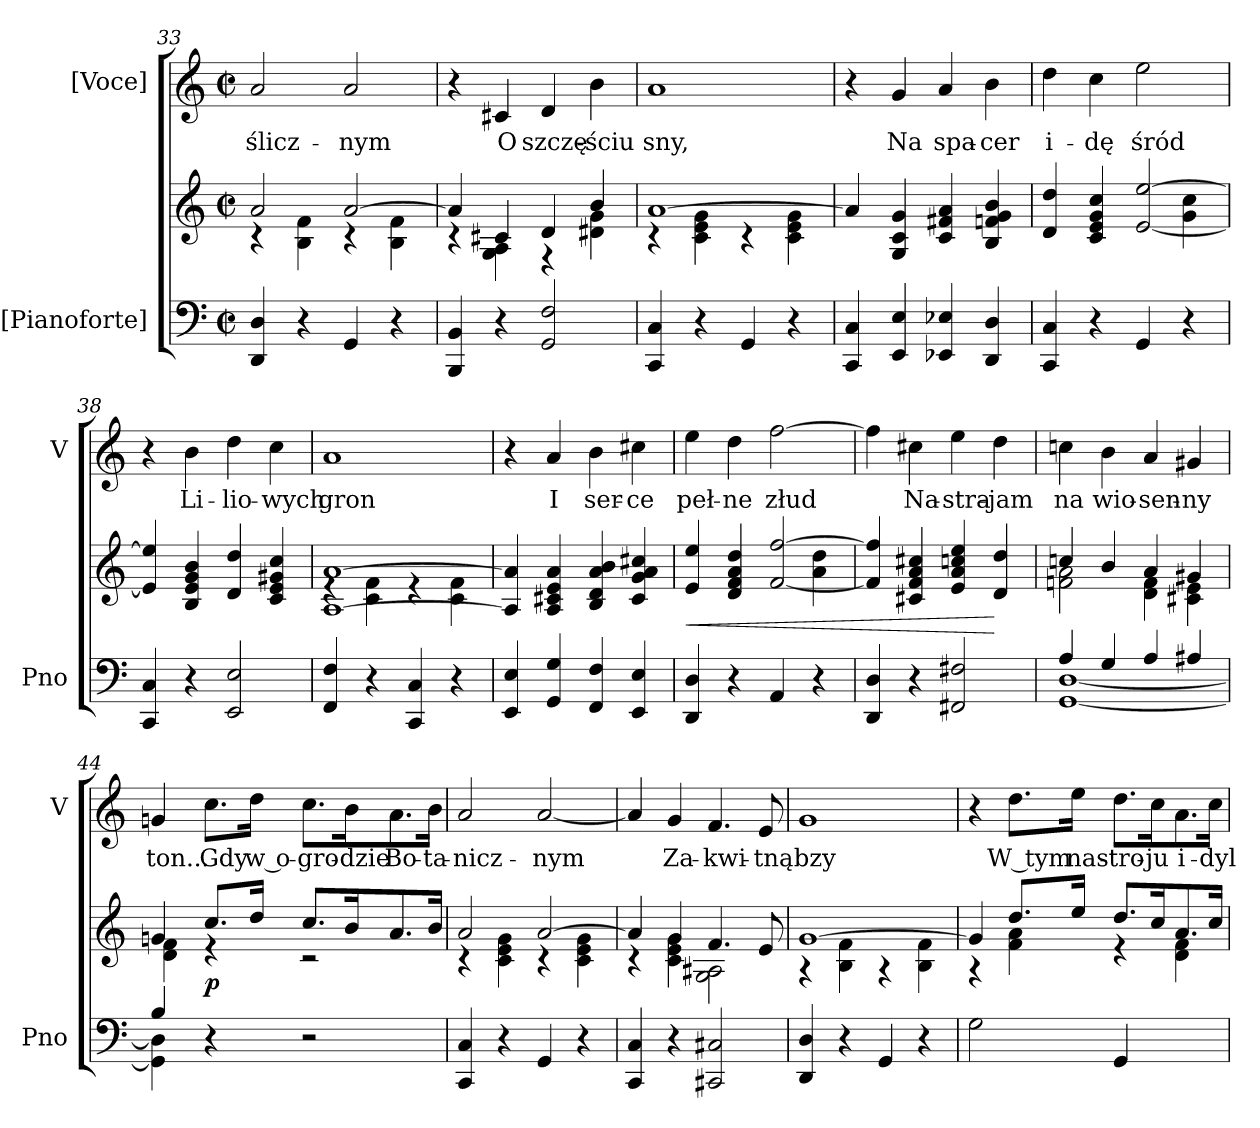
**kern	**kern	**dynam	**kern	**text
*part2	*part2	*part2	*part1	*part1
*staff3	*staff2	*staff2/3	*staff1	*staff1
*I"[Pianoforte]	*	*	*I"[Voce]	*
*I'Pno	*	*	*I'V	*
*clefF4	*clefG2	*	*clefG2	*
*k[]	*k[]	*	*k[]	*
*C:	*C:	*	*C:	*
*M2/2	*M2/2	*	*M2/2	*
*met(c|)	*met(c|)	*	*met(c|)	*
=33	=33	=33	=33	=33
*	*^	*	*	*
4DD/ 4D/	2a/	4r	.	2a/	ślicz-
4r	.	4B\ 4f\	.	.	.
4GG/	[2a/	4r	.	2a/	-nym
4r	.	4B\ 4f\	.	.	.
=34	=34	=34	=34	=34	=34
4BBB/ 4BB/	4a/]	4r	.	4r	.
4r	4c#X/	4G\ 4A\	.	4c#X/	O
2GG/ 2F/	4d/	4r	.	4d/	szczę-
.	4b/	4d#X\ 4g\	.	4b\	-ściu
=35	=35	=35	=35	=35	=35
4CC/ 4C/	[1a	4r	.	1a	sny,
4r	.	4c\ 4e\ 4g\	.	.	.
4GG/	.	4r	.	.	.
4r	.	4c\ 4e\ 4g\	.	.	.
*	*v	*v	*	*	*
=36	=36	=36	=36	=36
4CC/ 4C/	4a/]	.	4r	.
4EE/ 4E/	4G/ 4c/ 4g/	.	4g/	Na
4EE-X/ 4E-X/	4c/ 4f#X/ 4a/	.	4a/	spa-
4DD/ 4D/	4B/ 4fn/ 4g/ 4b/	.	4b\	-cer
=37	=37	=37	=37	=37
*	*^	*	*	*
4CC/ 4C/	4d/ 4dd/	2ryy	.	4dd\	i-
4r	4c/ 4e/ 4g/ 4cc/	.	.	4cc\	-dę
4GG/	[2e/ [2ee/	4ryy	.	2ee\	śród
4r	.	4g\ 4cc\	.	.	.
*	*v	*v	*	*	*
=38	=38	=38	=38	=38
4CC/ 4C/	4e]/ 4ee]/	.	4r	.
4r	4B/ 4e/ 4g/ 4b/	.	4b\	Li-
2EE/ 2E/	4d/ 4dd/	.	4dd\	-lio-
.	4c/ 4e/ 4g#X/ 4cc/	.	4cc\	-wych
=39	=39	=39	=39	=39
*	*^	*	*	*
4FF/ 4F/	[1A [1a	4re	.	1a	gron
4r	.	4c\ 4f\	.	.	.
4CC/ 4C/	.	4re	.	.	.
4r	.	4c\ 4f\	.	.	.
=40	=40	=40	=40	=40	=40
!	!LO:TX:b:i:t=cresc.	!	!	!	!
*	*v	*v	*	*	*
4EE/ 4E/	4A]/ 4a]/	.	4r	.
4GG/ 4G/	4A/ 4c#X/ 4e/ 4a/	.	4a/	I
4FF/ 4F/	4B/ 4d/ 4a/ 4b/	.	4b\	ser-
4EE/ 4E/	4c#/ 4g/ 4a/ 4cc#X/	.	4cc#X\	-ce
=41	=41	=41	=41	=41
*	*^	*	*	*
4DD/ 4D/	4e/ 4ee/	2ryy	<	4ee\	peł-
4r	4d/ 4f/ 4a/ 4dd/	.	.	4dd\	-ne
4AA/	[2f/ [2ff/	4ryy	.	[2ff\	złud
4r	.	4a\ 4dd\	.	.	.
*	*v	*v	*	*	*
=42	=42	=42	=42	=42
4DD/ 4D/	4f]/ 4ff]/	.	4ff\]	.
4r	4c#X/ 4f/ 4a/ 4cc#X/	.	4cc#X\	Na-
2FF#X/ 2F#X/	4e/ 4a/ 4ccn/ 4ee/	.	4ee\	-stra-
.	4d/ 4dd/	[	4dd\	-jam
=43	=43	=43	=43	=43
*^	*^	*	*	*
4A/	[1GG [1D	4ccn/	2fn\ 2a\	.	4ccn\	na
4G/	.	4b/	.	.	4b\	wio-
4A/	.	4a/	4d\ 4f\	.	4a/	-sen-
4A#X/	.	4g#X/	4c#X\ 4e\	.	4g#X/	-ny
=44	=44	=44	=44	=44	=44	=44
4B/	4GG]\ 4D]\	4gn/	4d\ 4f\	.	4gn/	ton...
4r	4ryy	8.cc/L	4r	p	8.cc\L	Gdy
.	.	16dd/Jk	.	.	16dd\Jk	w o-
2r	2ryy	8.cc/L	2r	.	8.cc\L	-gro-
.	.	16b/K	.	.	16b\K	-dzie
.	.	8.a/	.	.	8.a\	Bo-
.	.	16b/Jk	.	.	16b\Jk	-ta-
*v	*v	*	*	*	*	*
=45	=45	=45	=45	=45	=45
4CC/ 4C/	2a/	4r	.	2a/	-nicz-
4r	.	4c\ 4e\ 4g\	.	.	.
4GG/	[2a/	4r	.	[2a/	-nym
4r	.	4c\ 4e\ 4g\	.	.	.
=46	=46	=46	=46	=46	=46
4CC/ 4C/	4a/]	4r	.	4a/]	.
4r	4g/	4c\ 4e\ 4g\	.	4g/	Za-
2CC#X/ 2C#X/	4.f/	2G\ 2A#X\	.	4.f/	-kwi-
.	8e/	.	.	8e/	-tną
=47	=47	=47	=47	=47	=47
4DD/ 4D/	[1g	4r	.	1g	bzy
4r	.	4B\ 4f\	.	.	.
4GG/	.	4r	.	.	.
4r	.	4B\ 4f\	.	.	.
=48	=48	=48	=48	=48	=48
2G\	4g/]	4r	.	4r	.
.	8.dd/L	4f\ 4a\	.	8.dd\L	W tym
.	16ee/Jk	.	.	16ee\Jk	nas-
4GG/	8.dd/L	4r	.	8.dd\L	-tro-
.	16cc/K	.	.	16cc\K	-ju
4ryy	8.a/	4d\ 4f\	.	8.a\	i-
.	16cc/Jk	.	.	16cc\Jk	-dyl-
*	*v	*v	*	*	*
=	=	=	=	=
*-	*-	*-	*-	*-
